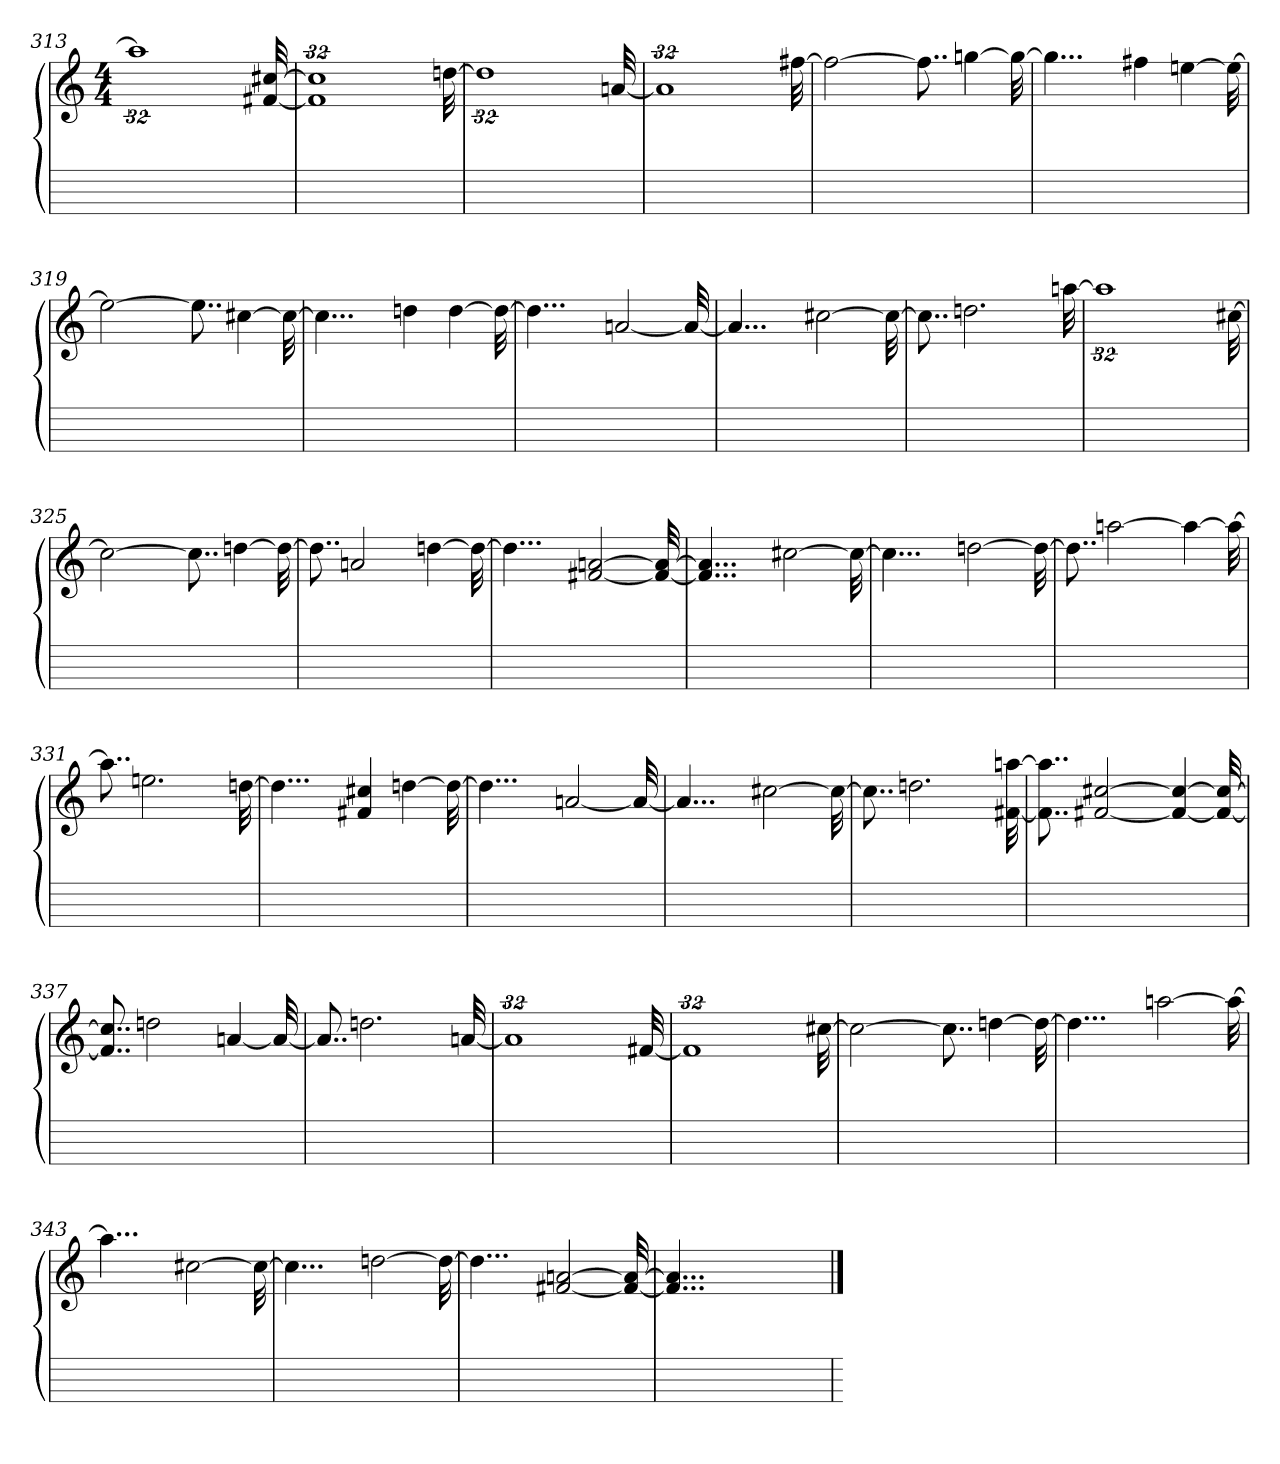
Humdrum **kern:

**kern	**kern
*part2	*part1
*staff2	*staff1
*	*clefG2
*	*M4/4
=313	=313
4ryy	32%31aa]
2.ryy	.
.	[32f#X [32cc#X
=314	=314
4ryy	32%31f#] 32%31cc#]
2.ryy	.
.	[32ddn
=315	=315
4ryy	32%31dd]
2.ryy	.
.	[32an
=316	=316
4ryy	32%31a]
2.ryy	.
.	[32ff#X
=317	=317
4ryy	2ff#_
2.ryy	.
.	8..ff#]
.	[4ggn
.	32gg_
=318	=318
4ryy	4...gg]
2.ryy	.
.	4ff#X
.	[4een
.	32ee_
=319	=319
4ryy	2ee_
2.ryy	.
.	8..ee]
.	[4cc#X
.	32cc#_
=320	=320
4ryy	4...cc#]
2.ryy	.
.	4ddn
.	[4dd
.	32dd_
=321	=321
4ryy	4...dd]
2.ryy	.
.	[2an
.	32a_
=322	=322
4ryy	4...a]
2.ryy	.
.	[2cc#X
.	32cc#_
=323	=323
4ryy	8..cc#]
.	2.ddn
2.ryy	.
.	[32aan
=324	=324
4ryy	32%31aa]
2.ryy	.
.	[32cc#X
=325	=325
4ryy	2cc#_
2.ryy	.
.	8..cc#]
.	[4ddn
.	32dd_
=326	=326
4ryy	8..dd]
.	2an
2.ryy	.
.	[4ddn
.	32dd_
=327	=327
4ryy	4...dd]
2.ryy	.
.	[2f#X [2an
.	32f#_ 32a_
=328	=328
4ryy	4...f#] 4...a]
2.ryy	.
.	[2cc#X
.	32cc#_
=329	=329
4ryy	4...cc#]
2.ryy	.
.	[2ddn
.	32dd_
=330	=330
4ryy	8..dd]
.	[2aan
2.ryy	.
.	4aa_
.	32aa_
=331	=331
4ryy	8..aa]
.	2.een
2.ryy	.
.	[32ddn
=332	=332
4ryy	4...dd]
2.ryy	.
.	4cc#X 4f#X
.	[4ddn
.	32dd_
=333	=333
4ryy	4...dd]
2.ryy	.
.	[2an
.	32a_
=334	=334
4ryy	4...a]
2.ryy	.
.	[2cc#X
.	32cc#_
=335	=335
4ryy	8..cc#]
.	2.ddn
2.ryy	.
.	[32f#X [32aan
=336	=336
4ryy	8..f#] 8..aa]
.	[2f#X [2cc#X
2.ryy	.
.	4f#_ 4cc#_
.	32f#_ 32cc#_
=337	=337
4ryy	8..f#] 8..cc#]
.	2ddn
2.ryy	.
.	[4an
.	32a_
=338	=338
4ryy	8..a]
.	2.ddn
2.ryy	.
.	[32an
=339	=339
4ryy	32%31a]
2.ryy	.
.	[32f#X
=340	=340
4ryy	32%31f#]
2.ryy	.
.	[32cc#X
=341	=341
4ryy	2cc#_
2.ryy	.
.	8..cc#]
.	[4ddn
.	32dd_
=342	=342
4ryy	4...dd]
2.ryy	.
.	[2aan
.	32aa_
=343	=343
4ryy	4...aa]
2.ryy	.
.	[2cc#X
.	32cc#_
=344	=344
4ryy	4...cc#]
2.ryy	.
.	[2ddn
.	32dd_
=345	=345
4ryy	4...dd]
2.ryy	.
.	[2f#X [2an
.	32f#_ 32a_
=346	=346
4ryy	4...f#] 4...a]
2.ryy	.
.	2ryy
.	32ryy
=	==
*-	*-
